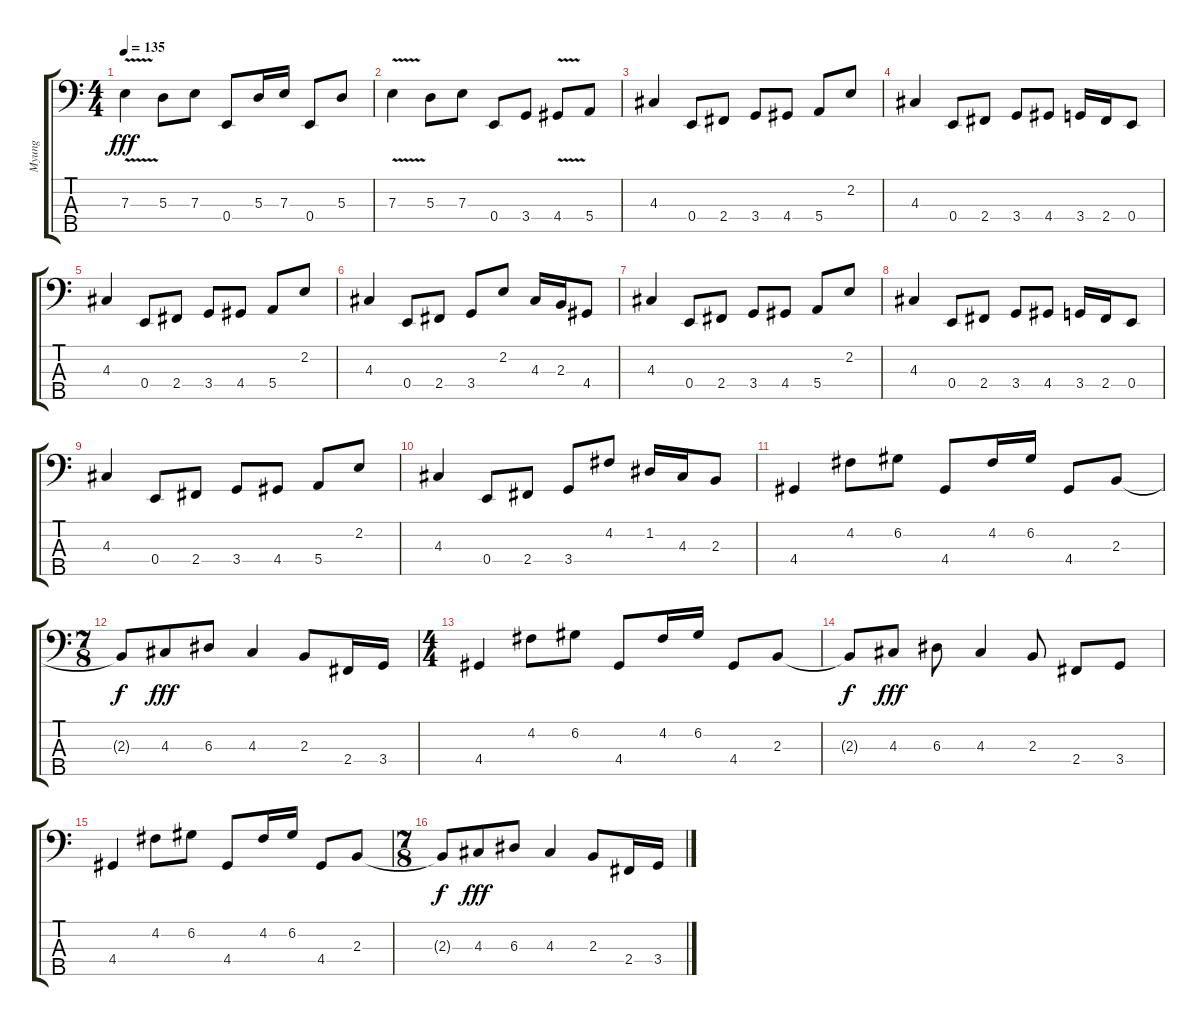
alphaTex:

\track ("Myung" "Myung") {instrument electricbassfinger}
\staff {score tabs}
\tuning (G2 D2 A1 E1 B0) {hide}
\ts (4 4)
\tempo 135
\clef f4
\ks c
7.3{v}.4{dy fff} 5.3.8 7.3.8 0.4.8 5.3.16 7.3.16 0.4.8 5.3.8 |
7.3{v}.4 5.3.8 7.3.8 0.4.8 3.4.8 4.4{v}.8 5.4.8 |
4.3.4 0.4.8 2.4.8 3.4.8 4.4.8 5.4.8 2.2.8 |
4.3.4 0.4.8 2.4.8 3.4.8 4.4.8 3.4.16 2.4.16 0.4.8 |
4.3.4 0.4.8 2.4.8 3.4.8 4.4.8 5.4.8 2.2.8 |
4.3.4 0.4.8 2.4.8 3.4.8 2.2.8 4.3.16 2.3.16 4.4.8 |
4.3.4 0.4.8 2.4.8 3.4.8 4.4.8 5.4.8 2.2.8 |
4.3.4 0.4.8 2.4.8 3.4.8 4.4.8 3.4.16 2.4.16 0.4.8 |
4.3.4 0.4.8 2.4.8 3.4.8 4.4.8 5.4.8 2.2.8 |
4.3.4 0.4.8 2.4.8 3.4.8 4.2.8 1.2.16 4.3.16 2.3.8 |
4.4.4 4.2.8 6.2.8 4.4.8 4.2.16 6.2.16 4.4.8 2.3.8 |
\ts (7 8)
2.3{t}.8{dy f} 4.3.8{dy fff} 6.3.8 4.3.4 2.3.8 2.4.16 3.4.16 |
\ts (4 4)
4.4.4 4.2.8 6.2.8 4.4.8 4.2.16 6.2.16 4.4.8 2.3.8 |
2.3{t}.8{dy f} 4.3.8{dy fff} 6.3.8 4.3.4 2.3.8 2.4.8 3.4.8 |
4.4.4 4.2.8 6.2.8 4.4.8 4.2.16 6.2.16 4.4.8 2.3.8 |
\ts (7 8)
2.3{t}.8{dy f} 4.3.8{dy fff} 6.3.8 4.3.4 2.3.8 2.4.16 3.4.16
